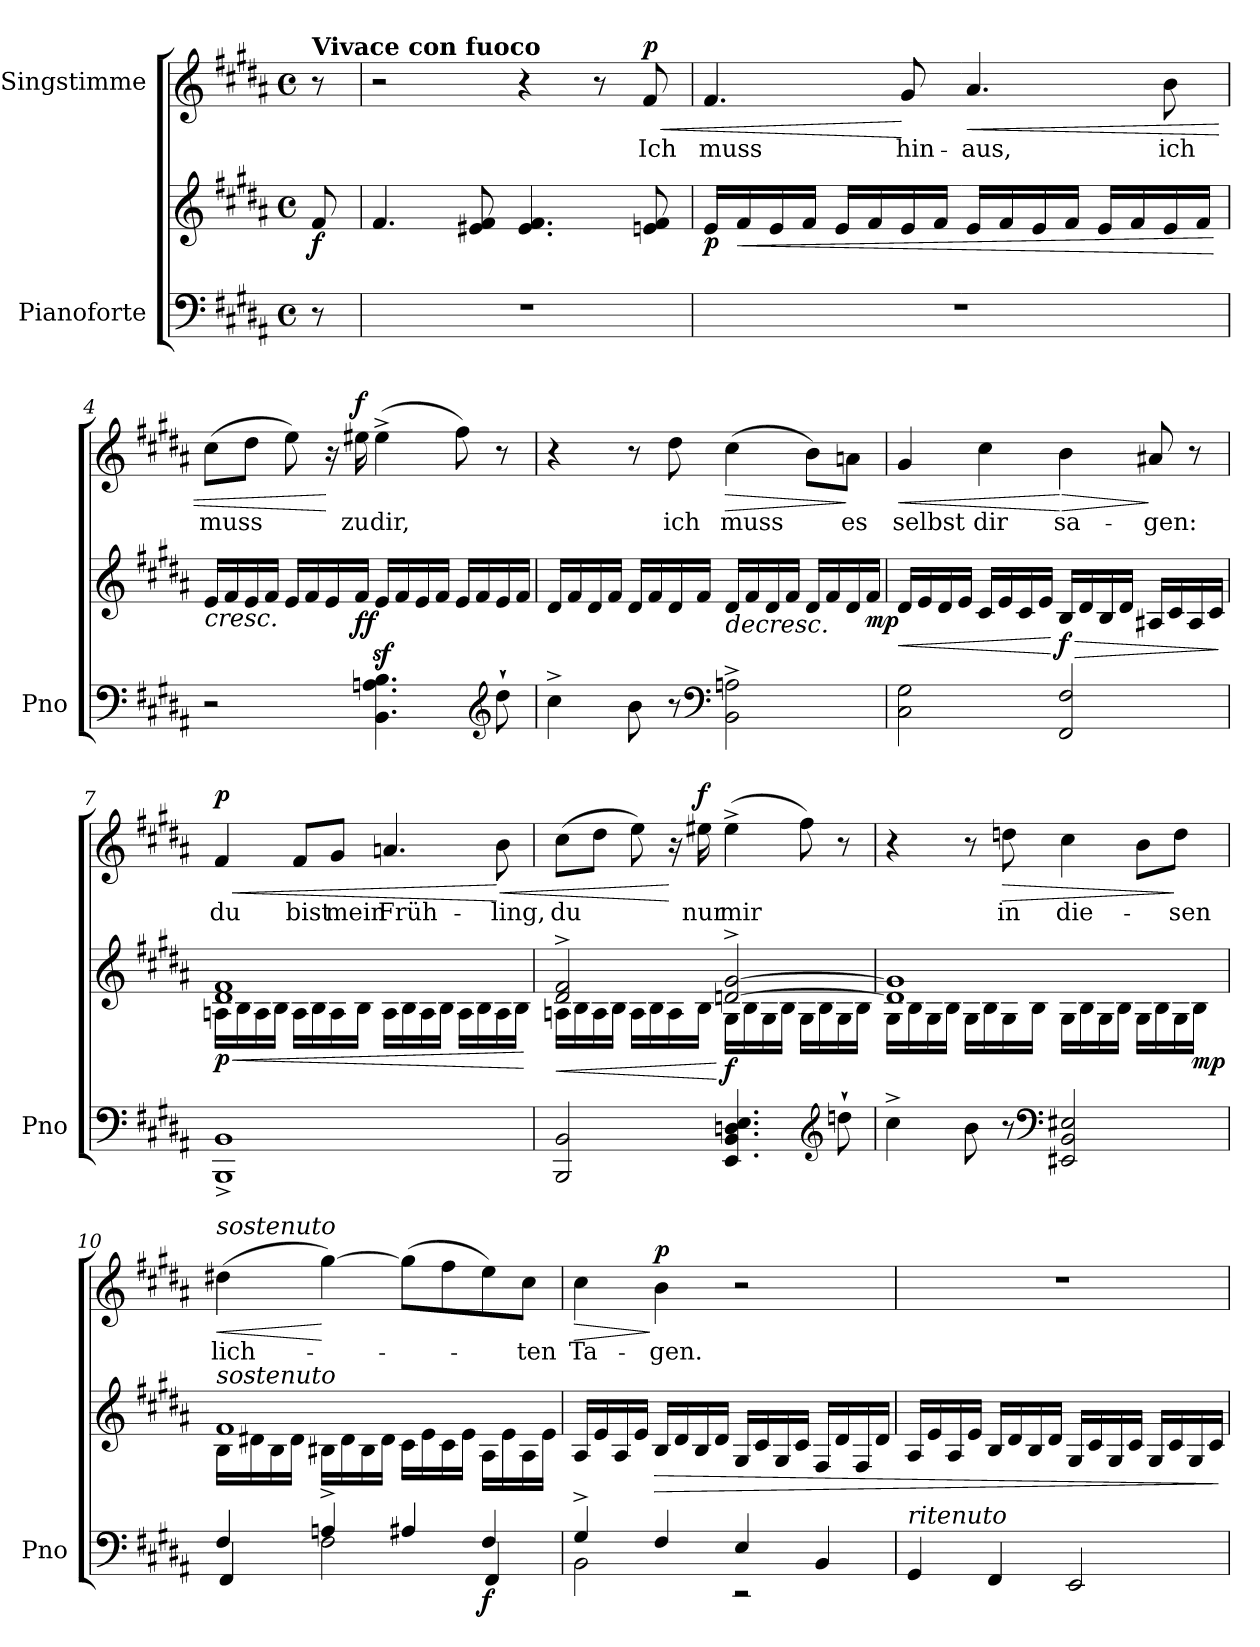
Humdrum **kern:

**kern	**kern	**dynam	**kern	**text	**dynam
*part2	*part2	*part2	*part1	*part1	*part1
*staff3	*staff2	*staff2/3	*staff1	*staff1	*staff1
*I"Pianoforte	*	*	*I"Singstimme	*	*
*I'Pno	*	*	*	*	*
*clefF4	*clefG2	*	*clefG2	*	*
*k[f#c#g#d#a#]	*k[f#c#g#d#a#]	*	*k[f#c#g#d#a#]	*	*
*M4/4	*M4/4	*	*M4/4	*	*
*met(c)	*met(c)	*	*met(c)	*	*
=1	=1	=1	=1	=1	=1
!	!	!	!LO:TX:a:B:t=Vivace con fuoco	!	!
!	!	!LO:DY:b	!	!	!
8r	8f#/	f	8r	.	.
=2	=2	=2	=2	=2	=2
1r	4.f#/	.	2r	.	.
.	8e#X/ 8f#/	.	.	.	.
.	4.e#/ 4.f#/	.	4r	.	.
.	.	.	8r	.	.
!	!	!	!	!LO:LY:b	!LO:HP:b
!	!	!	!	!	!LO:DY:n=1:a
.	8en/ 8f#/	.	8f#/	Ich	< p
=3	=3	=3	=3	=3	=3
!	!	!LO:DY:b	!	!LO:LY:b	!
1r	16e/LL	p	4.f#/	muss	.
!	!	!LO:HP:b	!	!	!
.	16f#/	<	.	.	.
.	16e/	.	.	.	.
.	16f#/JJ	.	.	.	.
.	16e/LL	.	.	.	.
.	16f#/	.	.	.	.
!	!	!	!	!LO:LY:b	!
.	16e/	.	8g#/	hin-	[
.	16f#/JJ	.	.	.	.
!	!	!	!	!LO:LY:b	!LO:HP:b
.	16e/LL	.	4.a#/	-aus,	<
.	16f#/	.	.	.	.
.	16e/	.	.	.	.
.	16f#/JJ	.	.	.	.
.	16e/LL	.	.	.	.
.	16f#/	.	.	.	.
!	!	!	!	!LO:LY:b	!
.	16e/	.	8b\	ich	.
.	16f#/JJ	.	.	.	.
.	.	[	.	.	.
=4	=4	=4	=4	=4	=4
!	!	!LO:HP:b	!	!LO:LY:b	!
2r	16e/LL	<	(>8cc#\L	muss	.
.	16f#/	.	.	.	.
.	16e/	.	8dd#\J	.	.
.	16f#/JJ	.	.	.	.
.	16e/LL	.	8ee\)	.	.
.	16f#/	.	.	.	.
.	16e/	.	16r	.	[
!	!	!LO:DY:b	!	!LO:LY:b	!LO:DY:a
.	16f#/JJ	ff	16ee#X\	zu	f
!	!	!	!	!LO:LY:b	!
4.BB\ 4.An\ 4.B\	16ez</LL	[	(>4ee#^\	dir,	.
.	16f#/	.	.	.	.
.	16e/	.	.	.	.
.	16f#/JJ	.	.	.	.
.	16e/LL	.	8ff#\)	.	.
.	16f#/	.	.	.	.
*clefG2	*	*	*	*	*
8dd#`\	16e/	.	8r	.	.
.	16f#/JJ	.	.	.	.
!!LO:LB:g=z
=5	=5	=5	=5	=5	=5
4cc#^\	16d#/LL	.	4r	.	.
.	16f#/	.	.	.	.
.	16d#/	.	.	.	.
.	16f#/JJ	.	.	.	.
8b\	16d#/LL	.	8r	.	.
.	16f#/	.	.	.	.
!	!	!	!	!LO:LY:b	!
8r	16d#/	.	8dd#\	ich	.
.	16f#/JJ	.	.	.	.
*clefF4	*	*	*	*	*
!	!	!LO:HP:b	!	!LO:LY:b	!LO:HP:b
2BB\^ 2An\^	16d#/LL	>	(>4cc#\	muss	>
.	16f#/	.	.	.	.
.	16d#/	.	.	.	.
.	16f#/JJ	.	.	.	.
.	16d#/LL	.	8b\L)	.	.
.	16f#/	.	.	.	.
!	!	!	!	!LO:LY:b	!
.	16d#/	.	8an\J	es	]
!	!	!LO:DY:b	!	!	!
.	16f#/JJ	mp	.	.	.
.	.	]	.	.	.
=6	=6	=6	=6	=6	=6
!	!	!LO:HP:b	!	!LO:LY:b	!LO:HP:b
2C#\ 2G#\	16d#/LL	<	4g#/	selbst	<
.	16e/	.	.	.	.
.	16d#/	.	.	.	.
.	16e/JJ	.	.	.	.
!	!	!	!	!LO:LY:b	!
.	16c#/LL	.	4cc#\	dir	.
.	16e/	.	.	.	.
.	16c#/	.	.	.	.
.	16e/JJ	.	.	.	.
!	!	!LO:HP:n=1:b	!	!LO:LY:b	!LO:HP:n=1:b
!	!	!LO:DY:n=1:b	!	!	!
2FF#/ 2F#/	16B/LL	[ > f	4b\	sa-	[ >
.	16d#/	.	.	.	.
.	16B/	.	.	.	.
.	16d#/JJ	.	.	.	.
!	!	!	!	!LO:LY:b	!
.	16A#X/LL	.	8a#X/	-gen:	]
.	16c#/	.	.	.	.
.	16A#/	.	8r	.	.
.	16c#/JJ	.	.	.	.
.	.	]	.	.	.
=7	=7	=7	=7	=7	=7
!	!	!LO:HP:b	!	!LO:LY:b	!LO:HP:b
*	*^	*	*	*	*
!	!	!	!LO:DY:n=1:b	!	!	!LO:DY:n=1:a
1BBB^ 1BB^	1d# 1f#	16An\LL	< p	4f#/	du	< p
.	.	16B\	.	.	.	.
.	.	16A\	.	.	.	.
.	.	16B\JJ	.	.	.	.
!	!	!	!	!	!LO:LY:b	!
.	.	16A\LL	.	8f#/L	bist	.
.	.	16B\	.	.	.	.
!	!	!	!	!	!LO:LY:b	!
.	.	16A\	.	8g#/J	mein	.
.	.	16B\JJ	.	.	.	.
!	!	!	!	!	!LO:LY:b	!
.	.	16A\LL	.	4.an/	Früh-	.
.	.	16B\	.	.	.	.
.	.	16A\	.	.	.	.
.	.	16B\JJ	.	.	.	.
.	.	16A\LL	.	.	.	.
.	.	16B\	.	.	.	.
!	!	!	!	!	!LO:LY:b	!LO:HP:n=1:b
.	.	16A\	.	8b\	-ling,	[ <
.	.	16B\JJ	.	.	.	.
*	*v	*v	*	*	*	*
.	.	[	.	.	.
!!LO:LB:g=z
=8	=8	=8	=8	=8	=8
!	!	!LO:HP:b	!	!LO:LY:b	!
*	*^	*	*	*	*
2BBB/ 2BB/	2d#/^ 2f#/^	16An\LL	<	(>8cc#\L	du	.
.	.	16B\	.	.	.	.
.	.	16A\	.	8dd#\J	.	.
.	.	16B\JJ	.	.	.	.
.	.	16A\LL	.	8ee\)	.	.
.	.	16B\	.	.	.	.
.	.	16A\	.	16r	.	[
!	!	!	!	!	!LO:LY:b	!LO:DY:a
.	.	16B\JJ	.	16ee#X\	nur	f
!	!	!	!LO:DY:n=1:b	!	!LO:LY:b	!
4.EE/ 4.BB/ 4.Dn/ 4.E/	[2dn/^ [2g#/^	16G#\LL	[ f	(>4ee#^\	mir	.
.	.	16B\	.	.	.	.
.	.	16G#\	.	.	.	.
.	.	16B\JJ	.	.	.	.
.	.	16G#\LL	.	8ff#\)	.	.
.	.	16B\	.	.	.	.
*clefG2	*	*	*	*	*	*
8ddn`\	.	16G#\	.	8r	.	.
.	.	16B\JJ	.	.	.	.
=9	=9	=9	=9	=9	=9	=9
4cc#^\	1d] 1g#]	16G#\LL	.	4r	.	.
.	.	16B\	.	.	.	.
.	.	16G#\	.	.	.	.
.	.	16B\JJ	.	.	.	.
8b\	.	16G#\LL	.	8r	.	.
.	.	16B\	.	.	.	.
!	!	!	!	!	!LO:LY:b	!LO:HP:b
8r	.	16G#\	.	8ddn\	in	>
.	.	16B\JJ	.	.	.	.
*clefF4	*	*	*	*	*	*
!	!	!	!	!	!LO:LY:b	!
2EE#X/ 2BB/ 2E#X/	.	16G#\LL	.	4cc#\	die-	.
.	.	16B\	.	.	.	.
.	.	16G#\	.	.	.	.
.	.	16B\JJ	.	.	.	.
.	.	16G#\LL	.	8b\L	.	.
.	.	16B\	.	.	.	.
!	!	!	!	!	!LO:LY:b	!
.	.	16G#\	.	8dd\J	-sen	]
!	!	!	!LO:DY:b	!	!	!
.	.	16B\JJ	mp	.	.	.
!!LO:LB:g=z
=10	=10	=10	=10	=10	=10	=10
*^	*	*	*	*	*	*
!	!	!	!	!	!LO:TX:a:i:t=sostenuto	!	!
!	!	!LO:TX:a:i:t=sostenuto	!	!	!	!	!
!	!	!	!	!	!	!LO:LY:b	!LO:HP:b
4F#/	4FF#/	1f#	16B\LL	.	(>4dd#X\	lich-	<
.	.	.	16d#X\	.	.	.	.
.	.	.	16B\	.	.	.	.
.	.	.	16d#\JJ	.	.	.	.
4An^/	2F#\	.	16B#X\LL	.	[4gg#\)	.	[
.	.	.	16d#\	.	.	.	.
.	.	.	16B#\	.	.	.	.
.	.	.	16d#\JJ	.	.	.	.
4A#X/	.	.	16c#\LL	.	(>8gg#\L]	.	.
.	.	.	16e\	.	.	.	.
.	.	.	16c#\	.	8ff#\	.	.
.	.	.	16e\JJ	.	.	.	.
!	!	!	!	!LO:DY:b=2	!	!	!
4F#/	4FF#/	.	16A#\LL	f	8ee\)	.	.
.	.	.	16e\	.	.	.	.
!	!	!	!	!	!	!LO:LY:b	!
.	.	.	16A#\	.	8cc#\J	-ten	.
.	.	.	16e\JJ	.	.	.	.
!!LO:PB:g=z
=11	=11	=11	=11	=11	=11	=11	=11
!	!	!	!	!	!	!LO:LY:b	!LO:HP:b
*	*	*v	*v	*	*	*	*
4G#^/	2BB\	16A#/LL	.	4cc#\	Ta-	>
.	.	16e/	.	.	.	.
.	.	16A#/	.	.	.	.
.	.	16e/JJ	.	.	.	.
!	!	!	!LO:HP:b	!	!LO:LY:b	!LO:DY:n=1:b
4F#/	.	16B/LL	>	4b\	-gen.	] p
.	.	16d#/	.	.	.	.
.	.	16B/	.	.	.	.
.	.	16d#/JJ	.	.	.	.
4E/	2r	16G#/LL	.	2r	.	.
.	.	16c#/	.	.	.	.
.	.	16G#/	.	.	.	.
.	.	16c#/JJ	.	.	.	.
4BB/	.	16F#/LL	.	.	.	.
.	.	16d#/	.	.	.	.
.	.	16F#/	.	.	.	.
.	.	16d#/JJ	.	.	.	.
*v	*v	*	*	*	*	*
=12	=12	=12	=12	=12	=12
*	*	*	*MM168	*	*
!LO:TX:a:i:t=ritenuto	!	!	!	!	!
4GG#/	16A#/LL	.	1r	.	.
.	16e/	.	.	.	.
.	16A#/	.	.	.	.
.	16e/JJ	.	.	.	.
4FF#/	16B/LL	.	.	.	.
.	16d#/	.	.	.	.
.	16B/	.	.	.	.
.	16d#/JJ	.	.	.	.
2EE/	16G#/LL	.	.	.	.
.	16c#/	.	.	.	.
.	16G#/	.	.	.	.
.	16c#/JJ	.	.	.	.
.	16G#/LL	.	.	.	.
.	16c#/	.	.	.	.
.	16G#/	.	.	.	.
.	16c#/JJ	.	.	.	.
.	.	]	.	.	.
=	=	=	=	=	=
*-	*-	*-	*-	*-	*-
